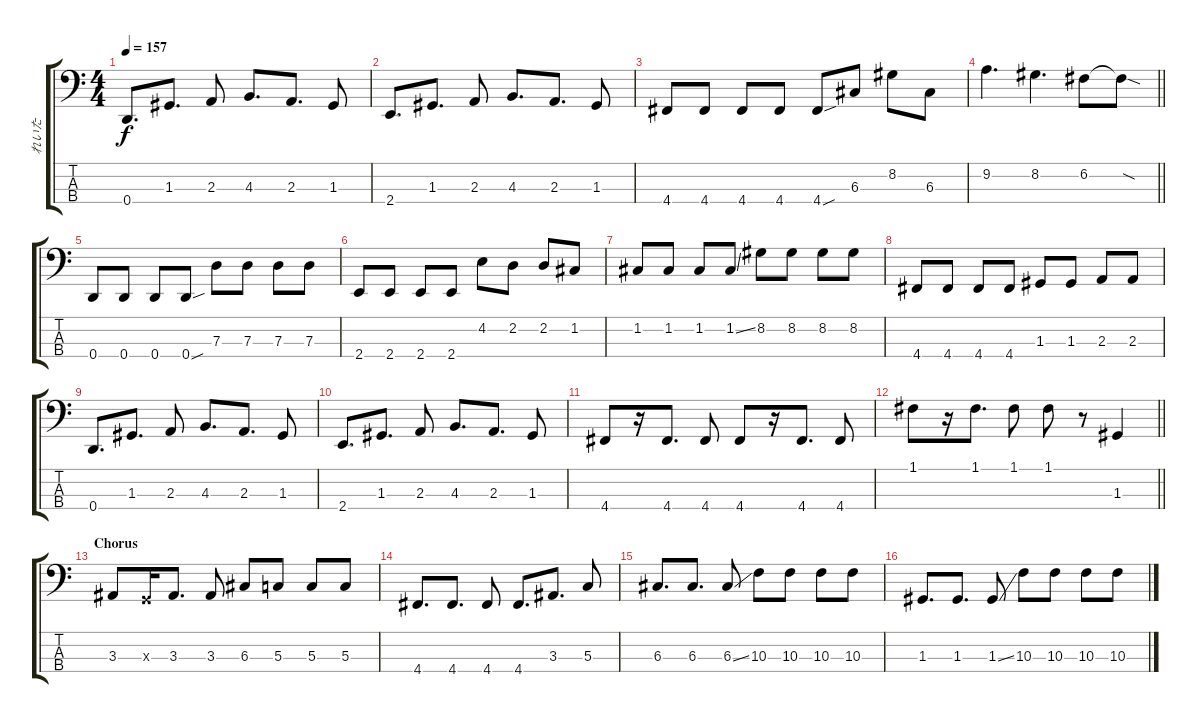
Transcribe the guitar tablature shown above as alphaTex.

\track ("れいた" "れいた") {instrument electricbasspick}
\staff {score tabs}
\tuning (F2 C2 G1 D1) {hide}
\ts (4 4)
\tempo 157
\clef f4
\ks c
0.4.8{d dy f} 1.3.8{d} 2.3.8 4.3.8{d} 2.3.8{d} 1.3.8 |
2.4.8{d} 1.3.8{d} 2.3.8 4.3.8{d} 2.3.8{d} 1.3.8 |
4.4.8 4.4.8 4.4.8 4.4.8 4.4{sou}.8 6.3.8 8.2.8 6.3.8 |
\barLineRight lightlight
9.2.4{d} 8.2.4{d} 6.2.8 6.2{sod t}.8 |
\section ("" "")
0.4.8 0.4.8 0.4.8 0.4{sou}.8 7.3.8 7.3.8 7.3.8 7.3.8 |
2.4.8 2.4.8 2.4.8 2.4.8 4.2.8 2.2.8 2.2.8 1.2.8 |
1.2.8 1.2.8 1.2.8 1.2{ss}.8 8.2.8 8.2.8 8.2.8 8.2.8 |
4.4.8 4.4.8 4.4.8 4.4.8 1.3.8 1.3.8 2.3.8 2.3.8 |
0.4.8{d} 1.3.8{d} 2.3.8 4.3.8{d} 2.3.8{d} 1.3.8 |
2.4.8{d} 1.3.8{d} 2.3.8 4.3.8{d} 2.3.8{d} 1.3.8 |
4.4.8 r.16 4.4.8{d} 4.4.8 4.4.8 r.16 4.4.8{d} 4.4.8 |
\barLineRight lightlight
1.1.8 r.16 1.1.8{d} 1.1.8 1.1.8 r.8 1.3.4 |
\section ("" "Chorus")
3.3.8 0.3{x}.16 3.3.8{d} 3.3.8 6.3.8 5.3.8 5.3.8 5.3.8 |
4.4.8{d} 4.4.8{d} 4.4.8 4.4.8{d} 3.3.8{d} 5.3.8 |
6.3.8{d} 6.3.8{d} 6.3{ss}.8 10.3.8 10.3.8 10.3.8 10.3.8 |
1.3.8{d} 1.3.8{d} 1.3{ss}.8 10.3.8 10.3.8 10.3.8 10.3.8
